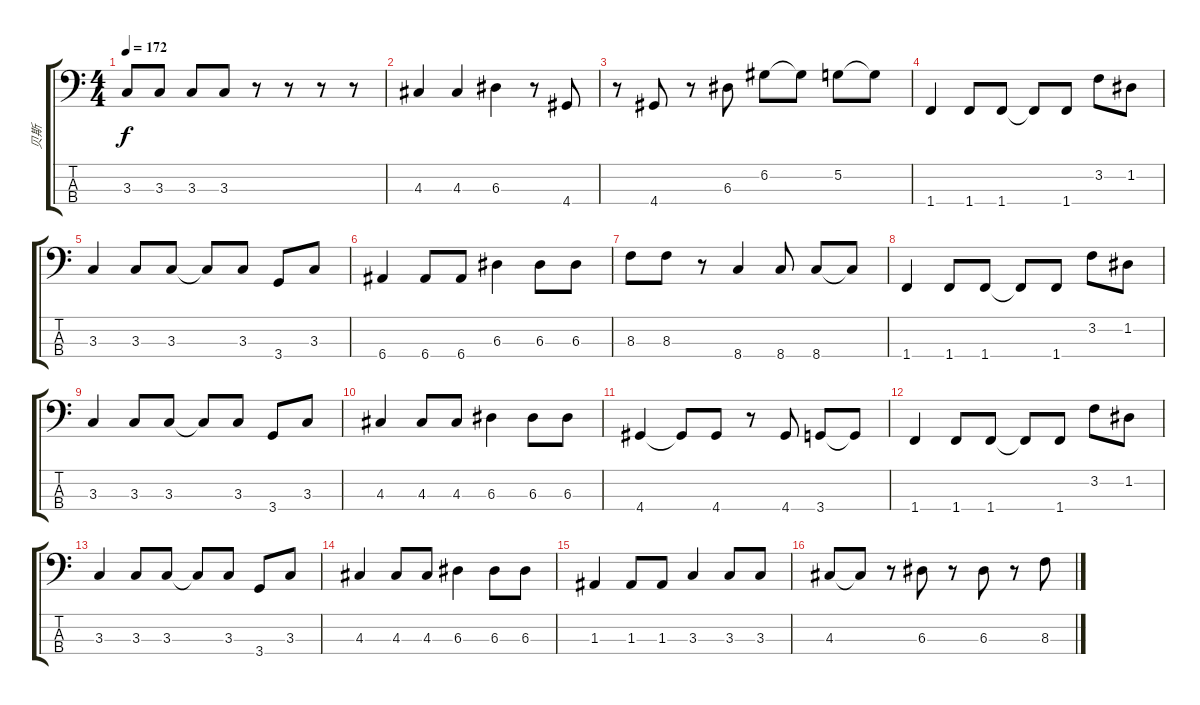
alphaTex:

\track ("贝斯" "贝斯") {instrument electricbassfinger}
\staff {score tabs}
\tuning (G2 D2 A1 E1) {hide}
\ts (4 4)
\tempo 172
\clef f4
\ks c
3.3.8{dy f} 3.3.8 3.3.8 3.3.8 r.8 r.8 r.8 r.8 |
4.3.4 4.3.4 6.3.4 r.8 4.4.8 |
r.8 4.4.8 r.8 6.3.8 6.2.8 6.2{t}.8 5.2.8 5.2{t}.8 |
1.4.4 1.4.8 1.4.8 1.4{t}.8 1.4.8 3.2.8 1.2.8 |
3.3.4 3.3.8 3.3.8 3.3{t}.8 3.3.8 3.4.8 3.3.8 |
6.4.4 6.4.8 6.4.8 6.3.4 6.3.8 6.3.8 |
8.3.8 8.3.8 r.8 8.4.4 8.4.8 8.4.8 8.4{t}.8 |
1.4.4 1.4.8 1.4.8 1.4{t}.8 1.4.8 3.2.8 1.2.8 |
3.3.4 3.3.8 3.3.8 3.3{t}.8 3.3.8 3.4.8 3.3.8 |
4.3.4 4.3.8 4.3.8 6.3.4 6.3.8 6.3.8 |
4.4.4 4.4{t}.8 4.4.8 r.8 4.4.8 3.4.8 3.4{t}.8 |
1.4.4 1.4.8 1.4.8 1.4{t}.8 1.4.8 3.2.8 1.2.8 |
3.3.4 3.3.8 3.3.8 3.3{t}.8 3.3.8 3.4.8 3.3.8 |
4.3.4 4.3.8 4.3.8 6.3.4 6.3.8 6.3.8 |
1.3.4 1.3.8 1.3.8 3.3.4 3.3.8 3.3.8 |
4.3.8 4.3{t}.8 r.8 6.3.8 r.8 6.3.8 r.8 8.3.8
